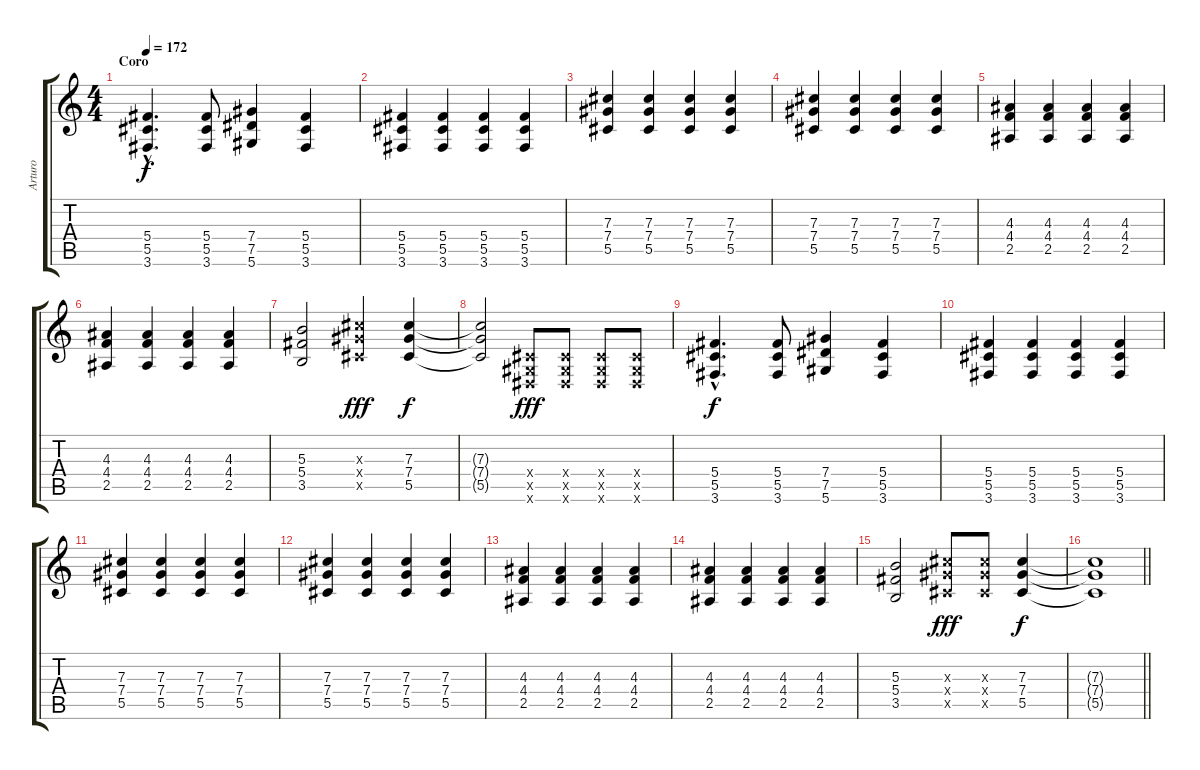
\track ("Arturo" "Arturo") {instrument overdrivenguitar}
\staff {score tabs}
\tuning (Eb4 Bb3 Gb3 Db3 Ab2 Eb2) {hide}
\ts (4 4)
\section ("" "Coro")
\tempo 172
\clef g2
\ks c
(5.4{hac} 5.5{hac} 3.6{hac}).4{d dy f volume 12 instrument distortionguitar} (5.4 5.5 3.6).8 (7.4 7.5 5.6).4 (5.4 5.5 3.6).4 |
(5.4 5.5 3.6).4 (5.4 5.5 3.6).4 (5.4 5.5 3.6).4 (5.4 5.5 3.6).4 |
(7.3 7.4 5.5).4 (7.3 7.4 5.5).4 (7.3 7.4 5.5).4 (7.3 7.4 5.5).4 |
(7.3 7.4 5.5).4 (7.3 7.4 5.5).4 (7.3 7.4 5.5).4 (7.3 7.4 5.5).4 |
(4.3 4.4 2.5).4 (4.3 4.4 2.5).4 (4.3 4.4 2.5).4 (4.3 4.4 2.5).4 |
(4.3 4.4 2.5).4 (4.3 4.4 2.5).4 (4.3 4.4 2.5).4 (4.3 4.4 2.5).4 |
(5.3 5.4 3.5).2 (7.3{x} 7.4{x} 5.5{x}).4{dy fff} (7.3 7.4 5.5).4{dy f} |
(7.3{t} 7.4{t} 5.5{t}).2 (0.4{x} 0.5{x} 0.6{x}).8{dy fff} (0.4{x} 0.5{x} 0.6{x}).8 (0.4{x} 0.5{x} 0.6{x}).8 (0.4{x} 0.5{x} 0.6{x}).8 |
(5.4{hac} 5.5{hac} 3.6{hac}).4{d dy f} (5.4 5.5 3.6).8 (7.4 7.5 5.6).4 (5.4 5.5 3.6).4 |
(5.4 5.5 3.6).4 (5.4 5.5 3.6).4 (5.4 5.5 3.6).4 (5.4 5.5 3.6).4 |
(7.3 7.4 5.5).4 (7.3 7.4 5.5).4 (7.3 7.4 5.5).4 (7.3 7.4 5.5).4 |
(7.3 7.4 5.5).4 (7.3 7.4 5.5).4 (7.3 7.4 5.5).4 (7.3 7.4 5.5).4 |
(4.3 4.4 2.5).4 (4.3 4.4 2.5).4 (4.3 4.4 2.5).4 (4.3 4.4 2.5).4 |
(4.3 4.4 2.5).4 (4.3 4.4 2.5).4 (4.3 4.4 2.5).4 (4.3 4.4 2.5).4 |
(5.3 5.4 3.5).2 (7.3{x} 7.4{x} 5.5{x}).8{dy fff} (7.3{x} 7.4{x} 5.5{x}).8 (7.3 7.4 5.5).4{dy f} |
\barLineRight lightlight
(7.3{t} 7.4{t} 5.5{t}).1
